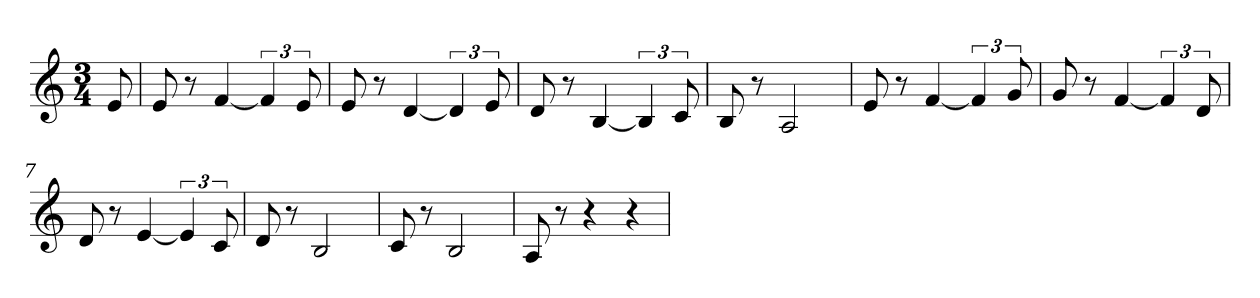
**kern
*part1
*staff1
*clefG2
*k[]
*a:
*M3/4
*MM70
=
8e
=1
8e
8r
[4f
6f]
12e
=2
8e
8r
[4d
6d]
12e
=3
8d
8r
[4B
6B]
12c
=4
8B
8r
2A
=5
8e
8r
[4f
6f]
12g
=6
8g
8r
[4f
6f]
12d
=7
8d
8r
[4e
6e]
12c
=8
8d
8r
2B
=9
8c
8r
2B
=10
8A
8r
4r
4r
=
*-
